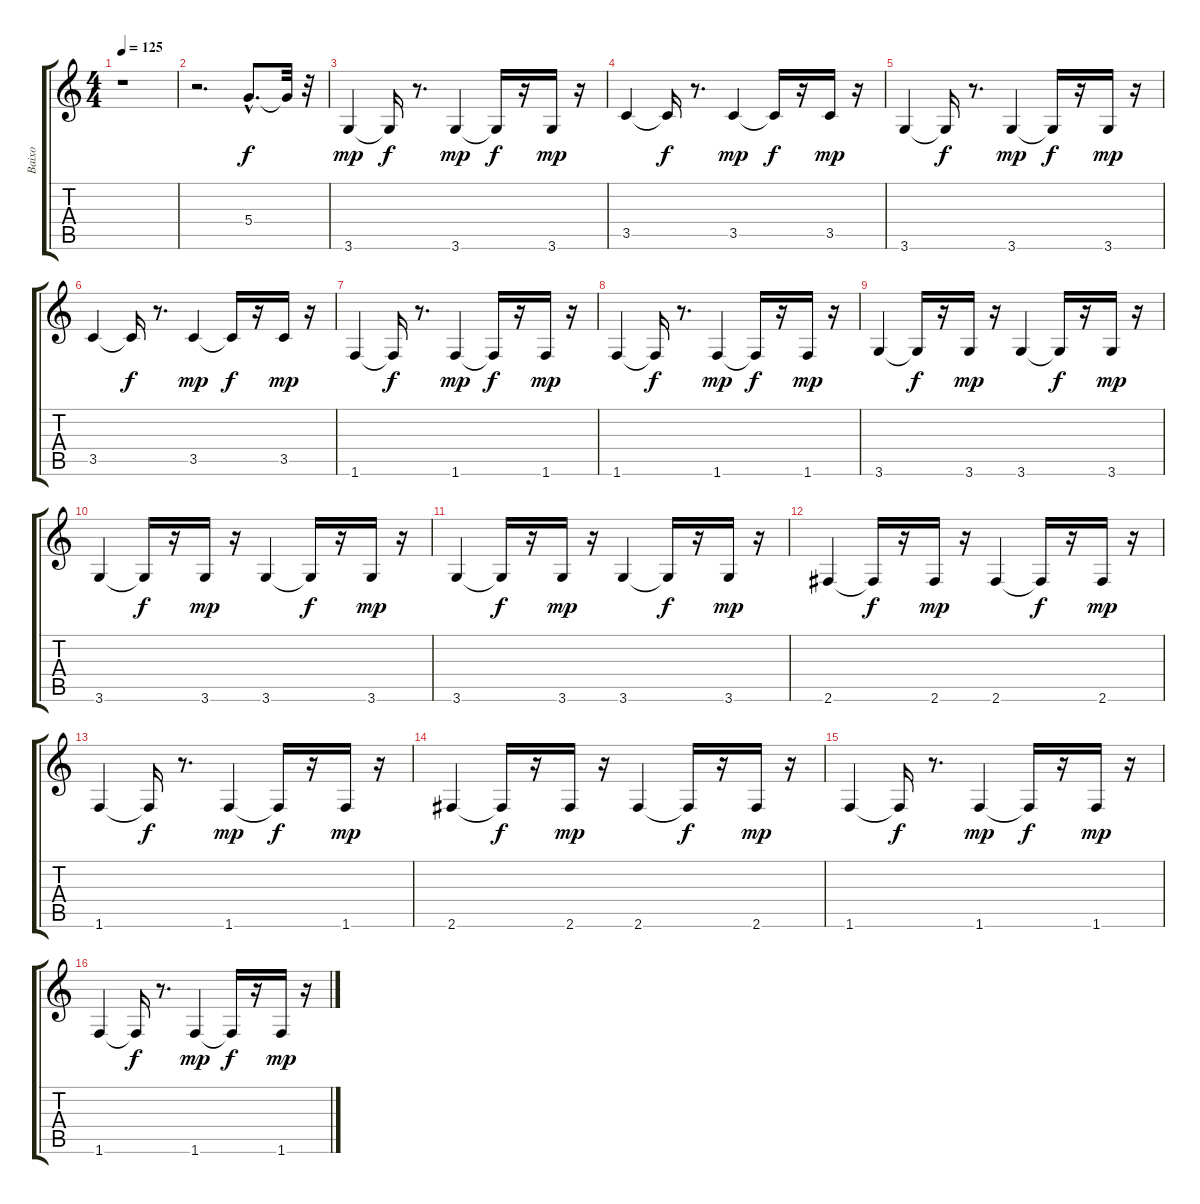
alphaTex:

\track ("Baixo" "Baixo") {instrument acousticbass}
\staff {score tabs}
\tuning (E4 B3 G3 D3 A2 E2) {hide}
\ts (4 4)
\tempo 125
\clef g2
\ks c
r.1{dy f instrument acousticbass} |
r.2{d} 5.4{hac}.8{d} 5.4{t}.32 r.32 |
3.6.4{dy mp} 3.6{t}.16{dy f} r.8{d} 3.6.4{dy mp} 3.6{t}.16{dy f} r.16 3.6.16{dy mp} r.16 |
3.5.4 3.5{t}.16{dy f} r.8{d} 3.5.4{dy mp} 3.5{t}.16{dy f} r.16 3.5.16{dy mp} r.16 |
3.6.4 3.6{t}.16{dy f} r.8{d} 3.6.4{dy mp} 3.6{t}.16{dy f} r.16 3.6.16{dy mp} r.16 |
3.5.4 3.5{t}.16{dy f} r.8{d} 3.5.4{dy mp} 3.5{t}.16{dy f} r.16 3.5.16{dy mp} r.16 |
1.6.4 1.6{t}.16{dy f} r.8{d} 1.6.4{dy mp} 1.6{t}.16{dy f} r.16 1.6.16{dy mp} r.16 |
1.6.4 1.6{t}.16{dy f} r.8{d} 1.6.4{dy mp} 1.6{t}.16{dy f} r.16 1.6.16{dy mp} r.16 |
3.6.4 3.6{t}.16{dy f} r.16 3.6.16{dy mp} r.16 3.6.4 3.6{t}.16{dy f} r.16 3.6.16{dy mp} r.16 |
3.6.4 3.6{t}.16{dy f} r.16 3.6.16{dy mp} r.16 3.6.4 3.6{t}.16{dy f} r.16 3.6.16{dy mp} r.16 |
3.6.4 3.6{t}.16{dy f} r.16 3.6.16{dy mp} r.16 3.6.4 3.6{t}.16{dy f} r.16 3.6.16{dy mp} r.16 |
2.6.4 2.6{t}.16{dy f} r.16 2.6.16{dy mp} r.16 2.6.4 2.6{t}.16{dy f} r.16 2.6.16{dy mp} r.16 |
1.6.4 1.6{t}.16{dy f} r.8{d} 1.6.4{dy mp} 1.6{t}.16{dy f} r.16 1.6.16{dy mp} r.16 |
2.6.4 2.6{t}.16{dy f} r.16 2.6.16{dy mp} r.16 2.6.4 2.6{t}.16{dy f} r.16 2.6.16{dy mp} r.16 |
1.6.4 1.6{t}.16{dy f} r.8{d} 1.6.4{dy mp} 1.6{t}.16{dy f} r.16 1.6.16{dy mp} r.16 |
1.6.4 1.6{t}.16{dy f} r.8{d} 1.6.4{dy mp} 1.6{t}.16{dy f} r.16 1.6.16{dy mp} r.16
